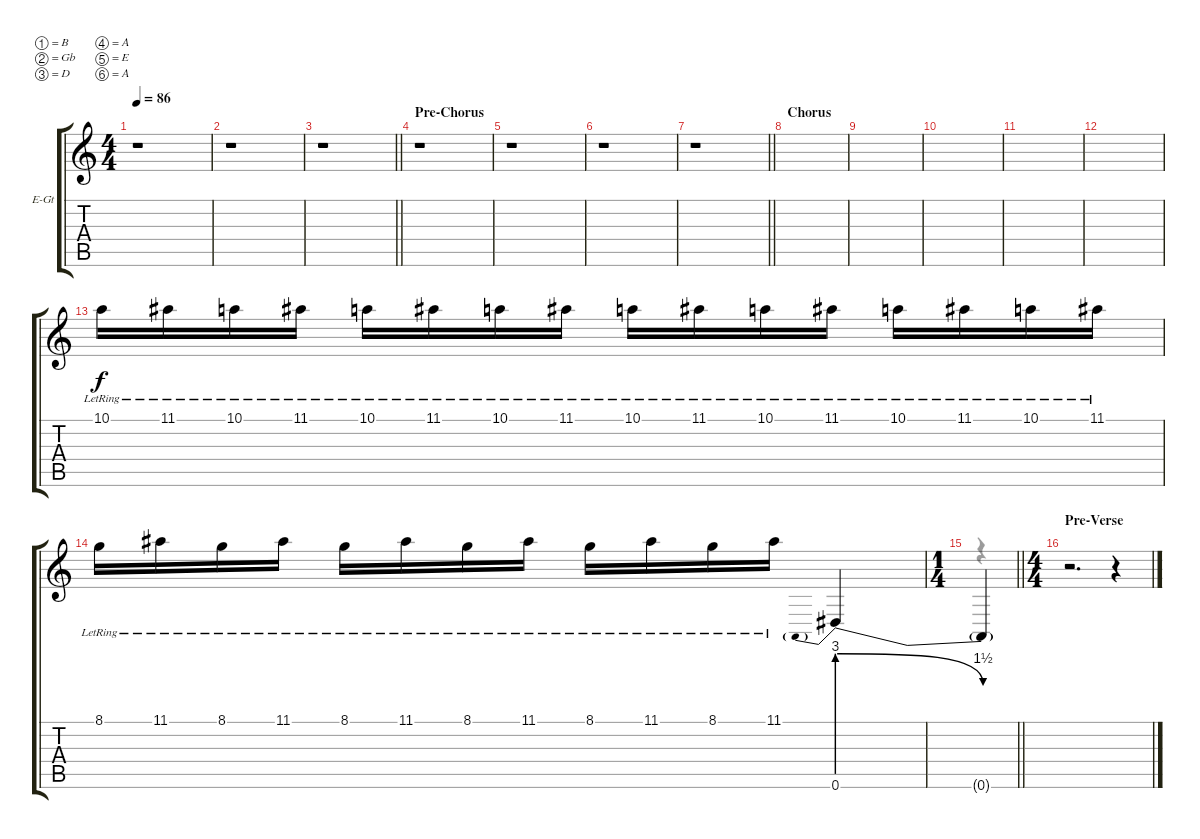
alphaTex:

\bracketExtendMode groupsimilarinstruments
\firstSystemTrackNameOrientation horizontal
\otherSystemsTrackNameOrientation horizontal
\track ("Guitar 2" "E-Gt") {instrument distortionguitar}
\staff {score tabs}
\tuning (B3 Gb3 D3 A2 E2 A1)
\voice
\ts (4 4)
\tempo 86
\clef g2
\ks c
r.1{dy f} |
r.1 |
\barLineRight lightlight
r.1 |
\section ("" "Pre-Chorus")
r.1 |
r.1 |
r.1 |
\barLineRight lightlight
r.1 |
\section ("" "Chorus")
|
|
|
|
|
10.1{lr}.16 11.1{lr}.16 10.1{lr}.16 11.1{lr}.16 10.1{lr}.16 11.1{lr}.16 10.1{lr}.16 11.1{lr}.16 10.1{lr}.16 11.1{lr}.16 10.1{lr}.16 11.1{lr}.16 10.1{lr}.16 11.1{lr}.16 10.1{lr}.16 11.1{lr}.16 |
8.1{lr}.16 11.1{lr}.16 8.1{lr}.16 11.1{lr}.16 8.1{lr}.16 11.1{lr}.16 8.1{lr}.16 11.1{lr}.16 8.1{lr}.16 11.1{lr}.16 8.1{lr}.16 11.1{lr}.16 0.6{be (prebendrelease 0 12 60 6)}.4 |
\ts (1 4)
\beaming (8 2)
\barLineRight lightlight
0.6{be (hold 0 0 60 0) t}.4 |
\ts (4 4)
\beaming (8 2 2 2 2)
\section ("" "Pre-Verse")
r.2{d} r.4
\voice
\clef g2
\ottava regular
\simile none
\ks c
|
|
\barLineRight lightlight
|
|
|
|
\barLineRight lightlight
|
|
|
|
|
|
|
|
\barLineRight lightlight
r.4{dy mf} |
